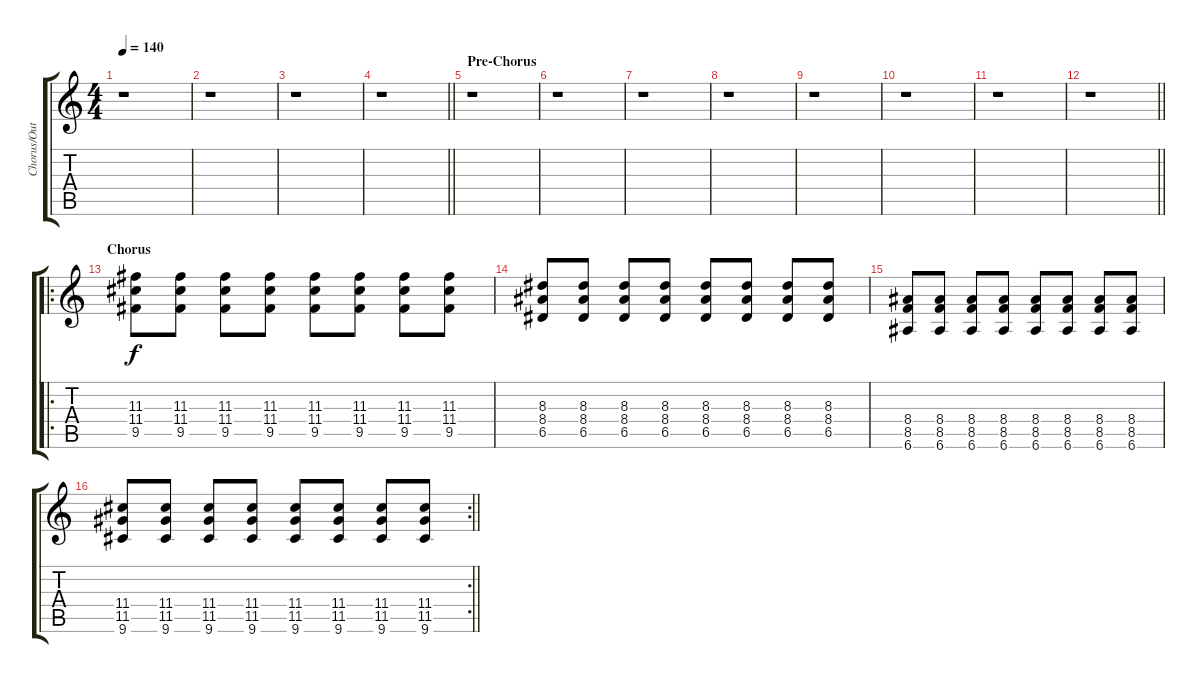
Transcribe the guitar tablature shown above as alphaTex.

\track ("Chorus/Outro Guitar" "Chorus/Out") {instrument distortionguitar}
\staff {score tabs}
\tuning (E4 B3 G3 D3 A2 E2) {hide}
\ts (4 4)
\tempo 140
\clef g2
\ks c
r.1{dy f} |
r.1 |
r.1 |
\barLineRight lightlight
r.1 |
\section ("" "Pre-Chorus")
r.1 |
r.1 |
r.1 |
r.1 |
r.1 |
r.1 |
r.1 |
\barLineRight lightlight
r.1 |
\ro
\section ("" "Chorus")
(11.3 11.4 9.5).8 (11.3 11.4 9.5).8 (11.3 11.4 9.5).8 (11.3 11.4 9.5).8 (11.3 11.4 9.5).8 (11.3 11.4 9.5).8 (11.3 11.4 9.5).8 (11.3 11.4 9.5).8 |
(8.3 8.4 6.5).8 (8.3 8.4 6.5).8 (8.3 8.4 6.5).8 (8.3 8.4 6.5).8 (8.3 8.4 6.5).8 (8.3 8.4 6.5).8 (8.3 8.4 6.5).8 (8.3 8.4 6.5).8 |
(8.4 8.5 6.6).8 (8.4 8.5 6.6).8 (8.4 8.5 6.6).8 (8.4 8.5 6.6).8 (8.4 8.5 6.6).8 (8.4 8.5 6.6).8 (8.4 8.5 6.6).8 (8.4 8.5 6.6).8 |
\rc 2
\barLineRight lightlight
(11.4 11.5 9.6).8 (11.4 11.5 9.6).8 (11.4 11.5 9.6).8 (11.4 11.5 9.6).8 (11.4 11.5 9.6).8 (11.4 11.5 9.6).8 (11.4 11.5 9.6).8 (11.4 11.5 9.6).8
